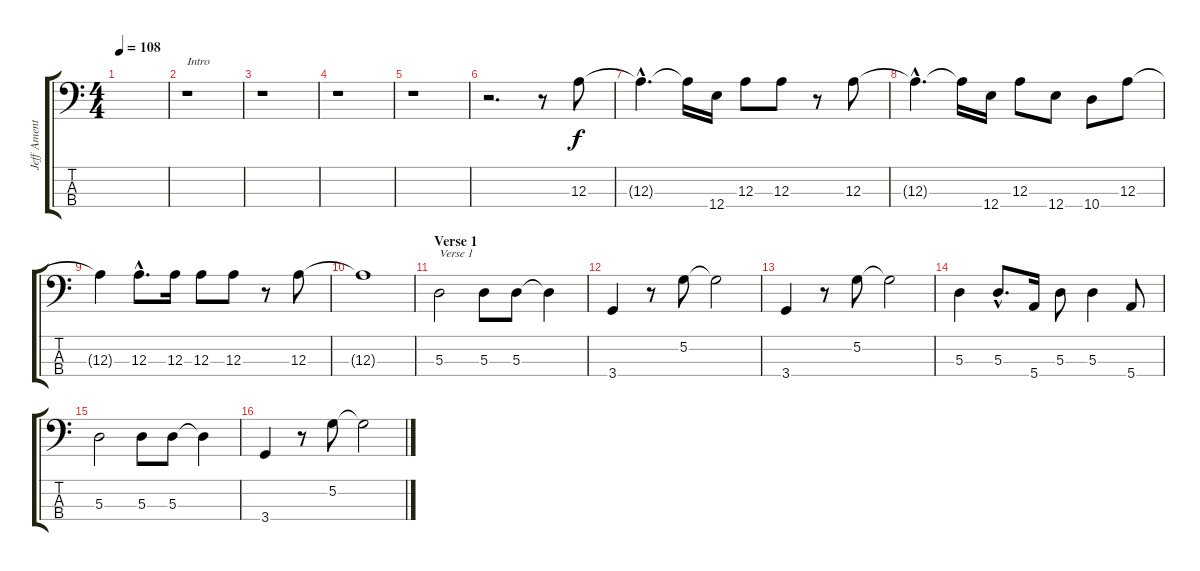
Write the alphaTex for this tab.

\track ("Jeff Ament" "Jeff Ament") {instrument electricbassfinger}
\staff {score tabs}
\tuning (G2 D2 A1 E1) {hide}
\ts (4 4)
\tempo 108
\clef f4
\ks c
|
r.1{txt "Intro"} |
r.1 |
r.1 |
r.1 |
r.2{d} r.8 12.3.8 |
12.3{hac t}.4{d} 12.3{t}.16 12.4.16 12.3.8 12.3.8 r.8 12.3.8 |
12.3{hac t}.4{d} 12.3{t}.16 12.4.16 12.3.8 12.4.8 10.4.8 12.3.8 |
12.3{t}.4 12.3{hac}.8{d} 12.3.16 12.3.8 12.3.8 r.8 12.3.8 |
12.3{t}.1 |
\section ("" "Verse 1")
5.3.2{txt "Verse 1"} 5.3.8 5.3.8 5.3{t}.4 |
3.4.4 r.8 5.2.8 5.2{t}.2 |
3.4.4 r.8 5.2.8 5.2{t}.2 |
5.3.4 5.3{hac}.8{d} 5.4.16 5.3.8 5.3.4 5.4.8 |
5.3.2 5.3.8 5.3.8 5.3{t}.4 |
3.4.4 r.8 5.2.8 5.2{t}.2
